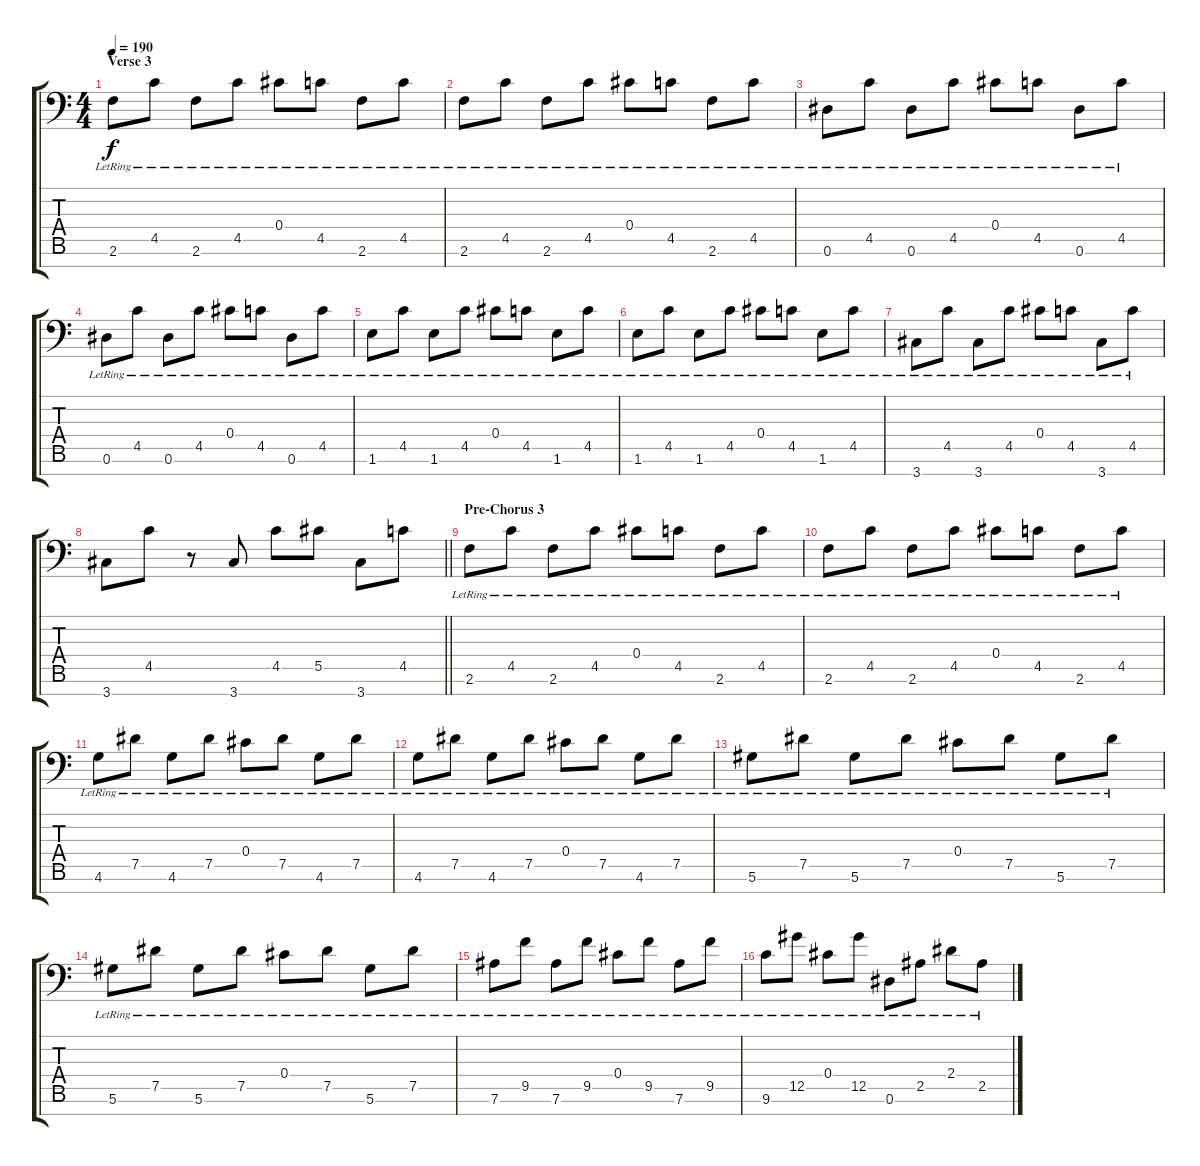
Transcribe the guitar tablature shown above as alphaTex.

\track "" {instrument distortionguitar}
\staff {score tabs}
\tuning (Eb4 Bb3 Gb3 Db3 Ab2 Eb2 Bb1) {hide}
\ts (4 4)
\section ("" "Verse 3")
\tempo 190
\clef f4
\ks c
2.6{lr}.8{dy f volume 15 instrument electricguitarjazz} 4.5{lr}.8 2.6{lr}.8 4.5{lr}.8 0.4{lr}.8 4.5{lr}.8 2.6{lr}.8 4.5{lr}.8 |
2.6{lr}.8 4.5{lr}.8 2.6{lr}.8 4.5{lr}.8 0.4{lr}.8 4.5{lr}.8 2.6{lr}.8 4.5{lr}.8 |
0.6{lr}.8 4.5{lr}.8 0.6{lr}.8 4.5{lr}.8 0.4{lr}.8 4.5{lr}.8 0.6{lr}.8 4.5{lr}.8 |
0.6{lr}.8 4.5{lr}.8 0.6{lr}.8 4.5{lr}.8 0.4{lr}.8 4.5{lr}.8 0.6{lr}.8 4.5{lr}.8 |
1.6{lr}.8 4.5{lr}.8 1.6{lr}.8 4.5{lr}.8 0.4{lr}.8 4.5{lr}.8 1.6{lr}.8 4.5{lr}.8 |
1.6{lr}.8 4.5{lr}.8 1.6{lr}.8 4.5{lr}.8 0.4{lr}.8 4.5{lr}.8 1.6{lr}.8 4.5{lr}.8 |
3.7{lr}.8 4.5{lr}.8 3.7{lr}.8 4.5{lr}.8 0.4{lr}.8 4.5{lr}.8 3.7{lr}.8 4.5{lr}.8 |
\barLineRight lightlight
3.7.8 4.5.8 r.8 3.7.8 4.5.8 5.5.8 3.7.8 4.5.8 |
\section ("" "Pre-Chorus 3")
2.6{lr}.8 4.5{lr}.8 2.6{lr}.8 4.5{lr}.8 0.4{lr}.8 4.5{lr}.8 2.6{lr}.8 4.5{lr}.8 |
2.6{lr}.8 4.5{lr}.8 2.6{lr}.8 4.5{lr}.8 0.4{lr}.8 4.5{lr}.8 2.6{lr}.8 4.5{lr}.8 |
4.6{lr}.8 7.5{lr}.8 4.6{lr}.8 7.5{lr}.8 0.4{lr}.8 7.5{lr}.8 4.6{lr}.8 7.5{lr}.8 |
4.6{lr}.8 7.5{lr}.8 4.6{lr}.8 7.5{lr}.8 0.4{lr}.8 7.5{lr}.8 4.6{lr}.8 7.5{lr}.8 |
5.6{lr}.8 7.5{lr}.8 5.6{lr}.8 7.5{lr}.8 0.4{lr}.8 7.5{lr}.8 5.6{lr}.8 7.5{lr}.8 |
5.6{lr}.8 7.5{lr}.8 5.6{lr}.8 7.5{lr}.8 0.4{lr}.8 7.5{lr}.8 5.6{lr}.8 7.5{lr}.8 |
7.6{lr}.8 9.5{lr}.8 7.6{lr}.8 9.5{lr}.8 0.4{lr}.8 9.5{lr}.8 7.6{lr}.8 9.5{lr}.8 |
9.6{lr}.8 12.5{lr}.8 0.4{lr}.8 12.5{lr}.8 0.6{lr}.8 2.5{lr}.8 2.4{lr}.8 2.5{lr}.8
